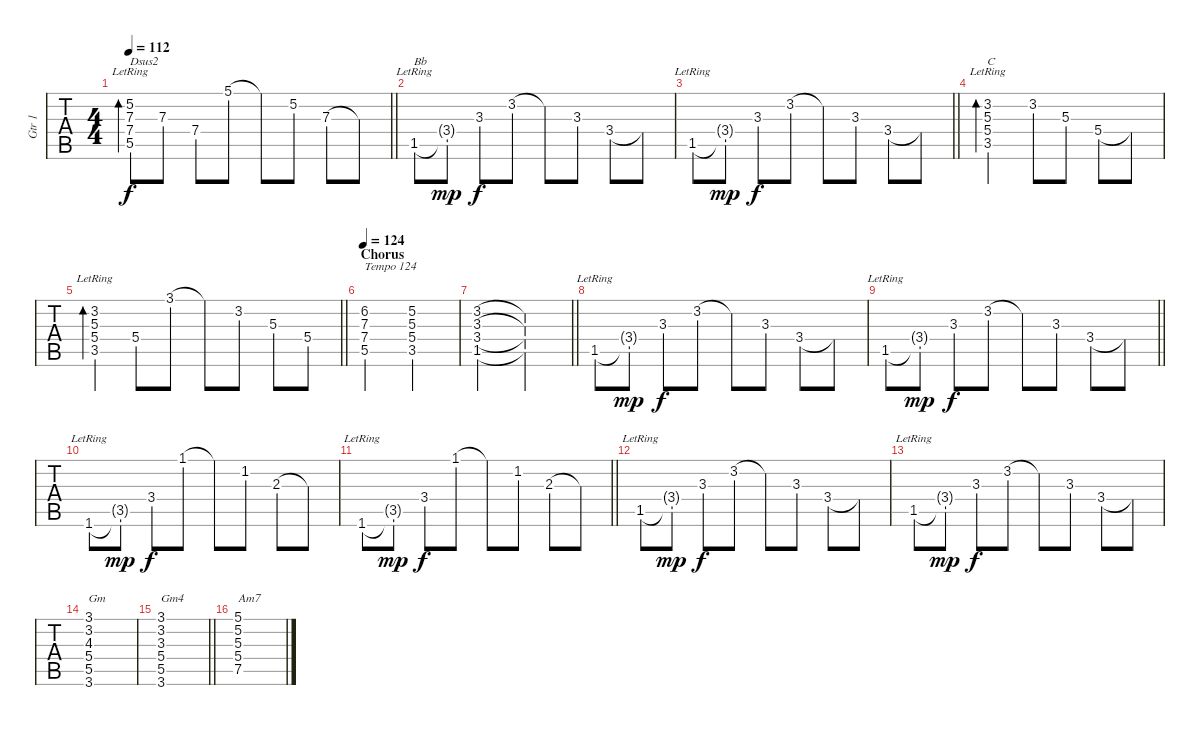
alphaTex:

\track ("Gtr 1" "Gtr 1") {instrument electricguitarclean}
\staff {tabs}
\tuning (E4 B3 G3 D3 A2 E2) {hide}
\ts (4 4)
\tempo 112
\clef g2
\barLineRight lightlight
\ks c
(5.2 7.3{lr} 7.4{lr} 5.5{lr}).8{bd 240 txt "Dsus2" dy f} 7.3.8 7.4.8 5.1.8 5.1{t}.8 5.2.8 7.3.8 7.3{t}.8 |
1.5{lr}.8{txt "Bb"} (3.4{g} 1.5{t}).8{dy mp} 3.3.8{dy f} 3.2.8 3.2{t}.8 3.3.8 3.4.8 3.4{t}.8 |
\barLineRight lightlight
1.5{lr}.8 (3.4{g} 1.5{t}).8{dy mp} 3.3.8{dy f} 3.2.8 3.2{t}.8 3.3.8 3.4.8 3.4{t}.8 |
(3.2{lr} 5.3{lr} 5.4{lr} 3.5{lr}).2{bd 240 txt "C"} 3.2.8 5.3.8 5.4.8 5.4{t}.8 |
\barLineRight lightlight
(3.2{lr} 5.3{lr} 5.4{lr} 3.5{lr}).4{bd 240} 5.4.8 3.1.8 3.1{t}.8 3.2.8 5.3.8 5.4.8 |
\section ("" "Chorus")
\tempo 124
(6.2 7.3 7.4 5.5).2{txt "Tempo 124"} (5.2 5.3 5.4 3.5).2 |
\barLineRight lightlight
(3.2 3.3 3.4 1.5).2 (3.2{t} 3.3{t} 3.4{t} 1.5{t}).2 |
1.5{lr}.8 (3.4{g} 1.5{t}).8{dy mp} 3.3.8{dy f} 3.2.8 3.2{t}.8 3.3.8 3.4.8 3.4{t}.8 |
\barLineRight lightlight
1.5{lr}.8 (3.4{g} 1.5{t}).8{dy mp} 3.3.8{dy f} 3.2.8 3.2{t}.8 3.3.8 3.4.8 3.4{t}.8 |
1.6{lr}.8 (3.5{g} 1.6{t}).8{dy mp} 3.4.8{dy f} 1.1.8 1.1{t}.8 1.2.8 2.3.8 2.3{t}.8 |
\barLineRight lightlight
1.6{lr}.8 (3.5{g} 1.6{t}).8{dy mp} 3.4.8{dy f} 1.1.8 1.1{t}.8 1.2.8 2.3.8 2.3{t}.8 |
1.5{lr}.8 (3.4{g} 1.5{t}).8{dy mp} 3.3.8{dy f} 3.2.8 3.2{t}.8 3.3.8 3.4.8 3.4{t}.8 |
1.5{lr}.8 (3.4{g} 1.5{t}).8{dy mp} 3.3.8{dy f} 3.2.8 3.2{t}.8 3.3.8 3.4.8 3.4{t}.8 |
(3.1 3.2 4.3 5.4 5.5 3.6).1{txt "Gm"} |
\barLineRight lightlight
(3.1 3.2 3.3 5.4 5.5 3.6).1{txt "Gm4"} |
(5.1 5.2 5.3 5.4 7.5).1{txt "Am7"}
